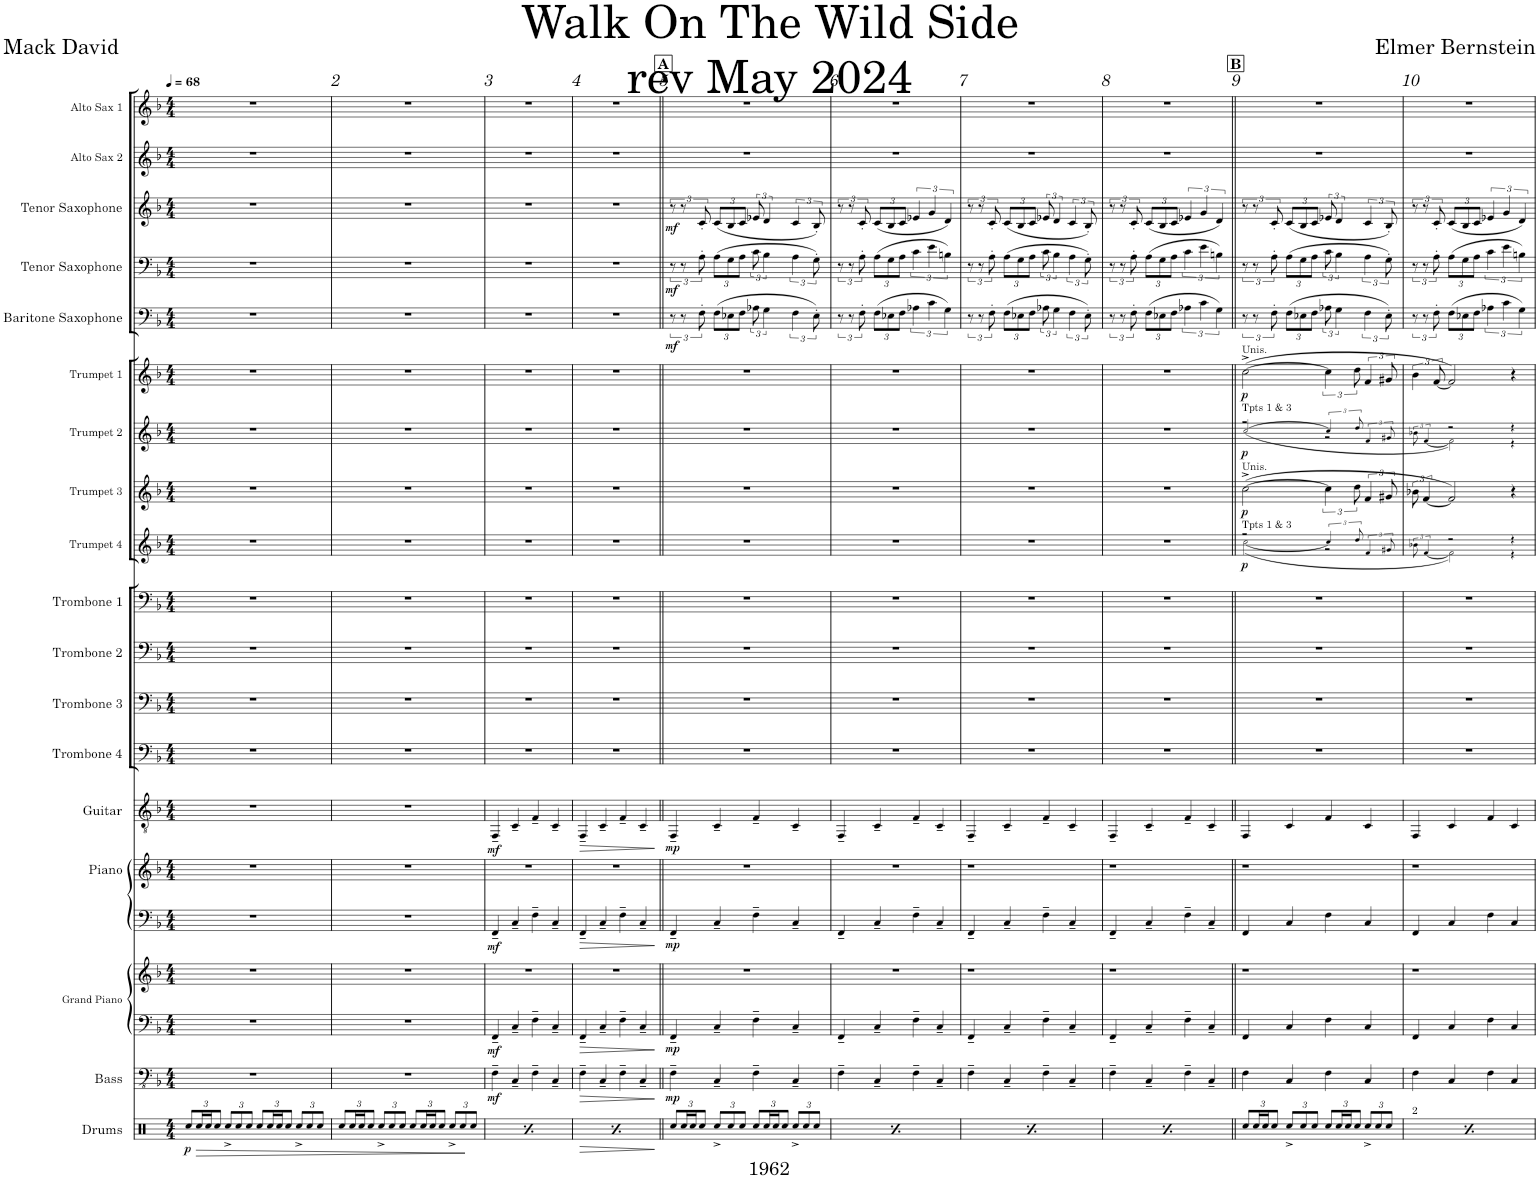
**kern	**dynam	**kern	**dynam	**kern	**kern	**dynam	**kern	**dynam	**kern	**kern	**dynam	**kern	**kern	**kern	**kern	**kern	**dynam	**kern	**dynam	**kern	**dynam	**kern	**dynam	**kern	**dynam	**kern	**dynam	**kern	**dynam	**kern	**kern
*part19	*part19	*part18	*part18	*part17	*part17	*part17	*part16	*part16	*part15	*part14	*part14	*part13	*part12	*part11	*part10	*part9	*part9	*part8	*part8	*part7	*part7	*part6	*part6	*part5	*part5	*part4	*part4	*part3	*part3	*part2	*part1
*staff20	*staff20	*staff19	*staff19	*staff18	*staff17	*staff17/18	*staff16	*staff16	*staff15	*staff14	*staff14	*staff13	*staff12	*staff11	*staff10	*staff9	*staff9	*staff8	*staff8	*staff7	*staff7	*staff6	*staff6	*staff5	*staff5	*staff4	*staff4	*staff3	*staff3	*staff2	*staff1
*I"Drums	*	*I"Bass	*	*I"Grand Piano	*	*	*I"Piano	*	*I"Piano	*I"Guitar	*	*I"Trombone 4	*I"Trombone 3	*I"Trombone 2	*I"Trombone 1	*I"Trumpet 4	*	*I"Trumpet 3	*	*I"Trumpet 2	*	*I"Trumpet 1	*	*I"Baritone Saxophone	*	*I"Tenor Saxophone	*	*I"Tenor Saxophone	*	*I"Alto Sax 2	*I"Alto Sax 1
*I'Dr.	*	*I'Bass	*	*I'Pno.	*	*	*I'Pno	*	*I'Pno.	*I'Gtr.	*	*I'Tbn. 4	*I'Tbn. 3	*I'Tbn. 2	*I'Tbn. 1	*I'Tpt. 4	*	*I'Tpt. 3	*	*I'Tpt. 2	*	*I'Tpt. 1	*	*I'Bar. Sax.	*	*I'T. Sax.	*	*I'T. Sax.	*	*I'Alto 2	*I'Alto 1
*clefX	*	*clefFv4	*	*clefF4	*clefG2	*	*clefF4	*	*clefG2	*clefGv2	*	*clefF4	*clefF4	*clefF4	*clefF4	*clefG2	*	*clefG2	*	*clefG2	*	*clefG2	*	*clefF4	*	*clefF4	*	*clefG2	*	*clefG2	*clefG2
*	*	*	*	*	*	*	*	*	*	*	*	*	*	*	*	*Trd1c2	*	*Trd1c2	*	*Trd1c2	*	*Trd1c2	*	*Trd12c21	*	*Trd8c14	*	*Trd8c14	*	*Trd5c9	*Trd5c9
*k[]	*	*k[b-]	*	*k[b-]	*k[b-]	*	*k[b-]	*	*k[b-]	*k[b-]	*	*k[b-]	*k[b-]	*k[b-]	*k[b-]	*k[b-]	*	*k[b-]	*	*k[b-]	*	*k[b-]	*	*k[b-]	*	*k[b-]	*	*k[b-]	*	*k[b-]	*k[b-]
*M4/4	*	*M4/4	*	*M4/4	*M4/4	*	*M4/4	*	*M4/4	*M4/4	*	*M4/4	*M4/4	*M4/4	*M4/4	*M4/4	*	*M4/4	*	*M4/4	*	*M4/4	*	*M4/4	*	*M4/4	*	*M4/4	*	*M4/4	*M4/4
*MM68	*	*MM68	*	*MM68	*MM68	*	*MM68	*	*MM68	*MM68	*	*MM68	*MM68	*MM68	*MM68	*MM68	*	*MM68	*	*MM68	*	*MM68	*	*MM68	*	*MM68	*	*MM68	*	*MM68	*MM68
*Xbrackettup	*	*	*	*	*	*	*	*	*	*	*	*	*	*	*	*	*	*	*	*	*	*	*	*	*	*	*	*	*	*	*
=1	=1	=1	=1	=1	=1	=1	=1	=1	=1	=1	=1	=1	=1	=1	=1	=1	=1	=1	=1	=1	=1	=1	=1	=1	=1	=1	=1	=1	=1	=1	=1
!	!LO:DY:b	!	!	!	!	!	!	!	!	!	!	!	!	!	!	!	!	!	!	!	!	!	!	!	!	!	!	!	!	!	!
12Rcc/L	p	1r	.	1r	1r	.	1r	.	1r	1r	.	1r	1r	1r	1r	1r	.	1r	.	1r	.	1r	.	1r	.	1r	.	1r	.	1r	1r
!	!LO:HP:b	!	!	!	!	!	!	!	!	!	!	!	!	!	!	!	!	!	!	!	!	!	!	!	!	!	!	!	!	!	!
24Rcc/L	>	.	.	.	.	.	.	.	.	.	.	.	.	.	.	.	.	.	.	.	.	.	.	.	.	.	.	.	.	.	.
24Rcc/J	.	.	.	.	.	.	.	.	.	.	.	.	.	.	.	.	.	.	.	.	.	.	.	.	.	.	.	.	.	.	.
12Rcc/J	.	.	.	.	.	.	.	.	.	.	.	.	.	.	.	.	.	.	.	.	.	.	.	.	.	.	.	.	.	.	.
12Rcc^/L	.	.	.	.	.	.	.	.	.	.	.	.	.	.	.	.	.	.	.	.	.	.	.	.	.	.	.	.	.	.	.
12Rcc/	.	.	.	.	.	.	.	.	.	.	.	.	.	.	.	.	.	.	.	.	.	.	.	.	.	.	.	.	.	.	.
12Rcc/J	.	.	.	.	.	.	.	.	.	.	.	.	.	.	.	.	.	.	.	.	.	.	.	.	.	.	.	.	.	.	.
12Rcc/L	.	.	.	.	.	.	.	.	.	.	.	.	.	.	.	.	.	.	.	.	.	.	.	.	.	.	.	.	.	.	.
24Rcc/L	.	.	.	.	.	.	.	.	.	.	.	.	.	.	.	.	.	.	.	.	.	.	.	.	.	.	.	.	.	.	.
24Rcc/J	.	.	.	.	.	.	.	.	.	.	.	.	.	.	.	.	.	.	.	.	.	.	.	.	.	.	.	.	.	.	.
12Rcc/J	.	.	.	.	.	.	.	.	.	.	.	.	.	.	.	.	.	.	.	.	.	.	.	.	.	.	.	.	.	.	.
12Rcc^/L	.	.	.	.	.	.	.	.	.	.	.	.	.	.	.	.	.	.	.	.	.	.	.	.	.	.	.	.	.	.	.
12Rcc/	.	.	.	.	.	.	.	.	.	.	.	.	.	.	.	.	.	.	.	.	.	.	.	.	.	.	.	.	.	.	.
12Rcc/J	.	.	.	.	.	.	.	.	.	.	.	.	.	.	.	.	.	.	.	.	.	.	.	.	.	.	.	.	.	.	.
=2	=2	=2	=2	=2	=2	=2	=2	=2	=2	=2	=2	=2	=2	=2	=2	=2	=2	=2	=2	=2	=2	=2	=2	=2	=2	=2	=2	=2	=2	=2	=2
12Rcc/L	.	1r	.	1r	1r	.	1r	.	1r	1r	.	1r	1r	1r	1r	1r	.	1r	.	1r	.	1r	.	1r	.	1r	.	1r	.	1r	1r
24Rcc/L	.	.	.	.	.	.	.	.	.	.	.	.	.	.	.	.	.	.	.	.	.	.	.	.	.	.	.	.	.	.	.
24Rcc/J	.	.	.	.	.	.	.	.	.	.	.	.	.	.	.	.	.	.	.	.	.	.	.	.	.	.	.	.	.	.	.
12Rcc/J	.	.	.	.	.	.	.	.	.	.	.	.	.	.	.	.	.	.	.	.	.	.	.	.	.	.	.	.	.	.	.
12Rcc^/L	.	.	.	.	.	.	.	.	.	.	.	.	.	.	.	.	.	.	.	.	.	.	.	.	.	.	.	.	.	.	.
12Rcc/	.	.	.	.	.	.	.	.	.	.	.	.	.	.	.	.	.	.	.	.	.	.	.	.	.	.	.	.	.	.	.
12Rcc/J	.	.	.	.	.	.	.	.	.	.	.	.	.	.	.	.	.	.	.	.	.	.	.	.	.	.	.	.	.	.	.
12Rcc/L	.	.	.	.	.	.	.	.	.	.	.	.	.	.	.	.	.	.	.	.	.	.	.	.	.	.	.	.	.	.	.
24Rcc/L	.	.	.	.	.	.	.	.	.	.	.	.	.	.	.	.	.	.	.	.	.	.	.	.	.	.	.	.	.	.	.
24Rcc/J	.	.	.	.	.	.	.	.	.	.	.	.	.	.	.	.	.	.	.	.	.	.	.	.	.	.	.	.	.	.	.
12Rcc/J	.	.	.	.	.	.	.	.	.	.	.	.	.	.	.	.	.	.	.	.	.	.	.	.	.	.	.	.	.	.	.
12Rcc^/L	.	.	.	.	.	.	.	.	.	.	.	.	.	.	.	.	.	.	.	.	.	.	.	.	.	.	.	.	.	.	.
12Rcc/	.	.	.	.	.	.	.	.	.	.	.	.	.	.	.	.	.	.	.	.	.	.	.	.	.	.	.	.	.	.	.
12Rcc/J	]	.	.	.	.	.	.	.	.	.	.	.	.	.	.	.	.	.	.	.	.	.	.	.	.	.	.	.	.	.	.
=3	=3	=3	=3	=3	=3	=3	=3	=3	=3	=3	=3	=3	=3	=3	=3	=3	=3	=3	=3	=3	=3	=3	=3	=3	=3	=3	=3	=3	=3	=3	=3
!	!	!	!LO:DY:b	!	!	!LO:DY:b=2	!	!LO:DY:b	!	!	!LO:DY:b	!	!	!	!	!	!	!	!	!	!	!	!	!	!	!	!	!	!	!	!
12Rcc/L	.	4FF~\	mf	4FF~/	1r	mf	4FF~/	mf	1r	4FF~/	mf	1r	1r	1r	1r	1r	.	1r	.	1r	.	1r	.	1r	.	1r	.	1r	.	1r	1r
24Rcc/L	.	.	.	.	.	.	.	.	.	.	.	.	.	.	.	.	.	.	.	.	.	.	.	.	.	.	.	.	.	.	.
24Rcc/J	.	.	.	.	.	.	.	.	.	.	.	.	.	.	.	.	.	.	.	.	.	.	.	.	.	.	.	.	.	.	.
12Rcc/J	.	.	.	.	.	.	.	.	.	.	.	.	.	.	.	.	.	.	.	.	.	.	.	.	.	.	.	.	.	.	.
12Rcc^/L	.	4CC~/	.	4C~/	.	.	4C~/	.	.	4C~/	.	.	.	.	.	.	.	.	.	.	.	.	.	.	.	.	.	.	.	.	.
12Rcc/	.	.	.	.	.	.	.	.	.	.	.	.	.	.	.	.	.	.	.	.	.	.	.	.	.	.	.	.	.	.	.
12Rcc/J	.	.	.	.	.	.	.	.	.	.	.	.	.	.	.	.	.	.	.	.	.	.	.	.	.	.	.	.	.	.	.
12Rcc/L	.	4FF~\	.	4F~\	.	.	4F~\	.	.	4F~/	.	.	.	.	.	.	.	.	.	.	.	.	.	.	.	.	.	.	.	.	.
24Rcc/L	.	.	.	.	.	.	.	.	.	.	.	.	.	.	.	.	.	.	.	.	.	.	.	.	.	.	.	.	.	.	.
24Rcc/J	.	.	.	.	.	.	.	.	.	.	.	.	.	.	.	.	.	.	.	.	.	.	.	.	.	.	.	.	.	.	.
12Rcc/J	.	.	.	.	.	.	.	.	.	.	.	.	.	.	.	.	.	.	.	.	.	.	.	.	.	.	.	.	.	.	.
12Rcc^/L	.	4CC~/	.	4C~/	.	.	4C~/	.	.	4C~/	.	.	.	.	.	.	.	.	.	.	.	.	.	.	.	.	.	.	.	.	.
12Rcc/	.	.	.	.	.	.	.	.	.	.	.	.	.	.	.	.	.	.	.	.	.	.	.	.	.	.	.	.	.	.	.
12Rcc/J	.	.	.	.	.	.	.	.	.	.	.	.	.	.	.	.	.	.	.	.	.	.	.	.	.	.	.	.	.	.	.
=4	=4	=4	=4	=4	=4	=4	=4	=4	=4	=4	=4	=4	=4	=4	=4	=4	=4	=4	=4	=4	=4	=4	=4	=4	=4	=4	=4	=4	=4	=4	=4
!	!	!	!LO:HP:b	!	!	!	!	!LO:HP:b	!	!	!LO:HP:b	!	!	!	!	!	!	!	!	!	!	!	!	!	!	!	!	!	!	!	!
12Rcc/L	.	4FF~\	>	4FF~/	1r	.	4FF~/	>	1r	4FF~/	>	1r	1r	1r	1r	1r	.	1r	.	1r	.	1r	.	1r	.	1r	.	1r	.	1r	1r
24Rcc/L	.	.	.	.	.	.	.	.	.	.	.	.	.	.	.	.	.	.	.	.	.	.	.	.	.	.	.	.	.	.	.
24Rcc/J	.	.	.	.	.	.	.	.	.	.	.	.	.	.	.	.	.	.	.	.	.	.	.	.	.	.	.	.	.	.	.
12Rcc/J	.	.	.	.	.	.	.	.	.	.	.	.	.	.	.	.	.	.	.	.	.	.	.	.	.	.	.	.	.	.	.
12Rcc^/L	.	4CC~/	.	4C~/	.	.	4C~/	.	.	4C~/	.	.	.	.	.	.	.	.	.	.	.	.	.	.	.	.	.	.	.	.	.
12Rcc/	.	.	.	.	.	.	.	.	.	.	.	.	.	.	.	.	.	.	.	.	.	.	.	.	.	.	.	.	.	.	.
12Rcc/J	.	.	.	.	.	.	.	.	.	.	.	.	.	.	.	.	.	.	.	.	.	.	.	.	.	.	.	.	.	.	.
12Rcc/L	.	4FF~\	.	4F~\	.	.	4F~\	.	.	4F~/	.	.	.	.	.	.	.	.	.	.	.	.	.	.	.	.	.	.	.	.	.
24Rcc/L	.	.	.	.	.	.	.	.	.	.	.	.	.	.	.	.	.	.	.	.	.	.	.	.	.	.	.	.	.	.	.
24Rcc/J	.	.	.	.	.	.	.	.	.	.	.	.	.	.	.	.	.	.	.	.	.	.	.	.	.	.	.	.	.	.	.
12Rcc/J	.	.	.	.	.	.	.	.	.	.	.	.	.	.	.	.	.	.	.	.	.	.	.	.	.	.	.	.	.	.	.
12Rcc^/L	.	4CC~/	.	4C~/	.	.	4C~/	.	.	4C~/	.	.	.	.	.	.	.	.	.	.	.	.	.	.	.	.	.	.	.	.	.
12Rcc/	.	.	.	.	.	.	.	.	.	.	.	.	.	.	.	.	.	.	.	.	.	.	.	.	.	.	.	.	.	.	.
12Rcc/J	.	.	.	.	.	.	.	.	.	.	.	.	.	.	.	.	.	.	.	.	.	.	.	.	.	.	.	.	.	.	.
.	.	.	]	.	.	.	.	]	.	.	]	.	.	.	.	.	.	.	.	.	.	.	.	.	.	.	.	.	.	.	.
!!LO:REH:place=s1:a:B:cj:fs=14:t=A
=5||	=5||	=5||	=5||	=5||	=5||	=5||	=5||	=5||	=5||	=5||	=5||	=5||	=5||	=5||	=5||	=5||	=5||	=5||	=5||	=5||	=5||	=5||	=5||	=5||	=5||	=5||	=5||	=5||	=5||	=5||	=5||
!	!	!	!LO:DY:b	!	!	!LO:DY:b=2	!	!LO:DY:b	!	!	!LO:DY:b	!	!	!	!	!	!	!	!	!	!	!	!	!	!LO:DY:b	!	!LO:DY:b	!	!LO:DY:b	!	!
12Rcc/L	.	4FF~\	mp	4FF~/	1r	mp	4FF~/	mp	1r	4FF~/	mp	1r	1r	1r	1r	1r	.	1r	.	1r	.	1r	.	12r	mf	12r	mf	12r	mf	1r	1r
24Rcc/L	.	.	.	.	.	.	.	.	.	.	.	.	.	.	.	.	.	.	.	.	.	.	.	12r	.	12r	.	12r	.	.	.
24Rcc/J	.	.	.	.	.	.	.	.	.	.	.	.	.	.	.	.	.	.	.	.	.	.	.	.	.	.	.	.	.	.	.
12Rcc/J	.	.	.	.	.	.	.	.	.	.	.	.	.	.	.	.	.	.	.	.	.	.	.	12F'\	.	12A'\	.	12c'/	.	.	.
*	*	*	*	*	*	*	*	*	*	*	*	*	*	*	*	*	*	*	*	*	*	*	*	*Xbrackettup	*	*Xbrackettup	*	*Xbrackettup	*	*	*
12Rcc^/L	.	4CC~/	.	4C~/	.	.	4C~/	.	.	4C~/	.	.	.	.	.	.	.	.	.	.	.	.	.	(12F\L	.	(12A\L	.	(12c/L	.	.	.
12Rcc/	.	.	.	.	.	.	.	.	.	.	.	.	.	.	.	.	.	.	.	.	.	.	.	12E-X\	.	12G\	.	12B-/	.	.	.
12Rcc/J	.	.	.	.	.	.	.	.	.	.	.	.	.	.	.	.	.	.	.	.	.	.	.	12F\J	.	12A\J	.	12c/J	.	.	.
*	*	*	*	*	*	*	*	*	*	*	*	*	*	*	*	*	*	*	*	*	*	*	*	*brackettup	*	*brackettup	*	*brackettup	*	*	*
12Rcc/L	.	4FF~\	.	4F~\	.	.	4F~\	.	.	4F~/	.	.	.	.	.	.	.	.	.	.	.	.	.	12A-X\	.	12c\	.	12e-X/	.	.	.
24Rcc/L	.	.	.	.	.	.	.	.	.	.	.	.	.	.	.	.	.	.	.	.	.	.	.	6G\	.	6B-\	.	6d/	.	.	.
24Rcc/J	.	.	.	.	.	.	.	.	.	.	.	.	.	.	.	.	.	.	.	.	.	.	.	.	.	.	.	.	.	.	.
12Rcc/J	.	.	.	.	.	.	.	.	.	.	.	.	.	.	.	.	.	.	.	.	.	.	.	.	.	.	.	.	.	.	.
12Rcc^/L	.	4CC~/	.	4C~/	.	.	4C~/	.	.	4C~/	.	.	.	.	.	.	.	.	.	.	.	.	.	6F\	.	6A\	.	6c/	.	.	.
12Rcc/	.	.	.	.	.	.	.	.	.	.	.	.	.	.	.	.	.	.	.	.	.	.	.	.	.	.	.	.	.	.	.
12Rcc/J	.	.	.	.	.	.	.	.	.	.	.	.	.	.	.	.	.	.	.	.	.	.	.	12E-'\)	.	12G'\)	.	12B-'/)	.	.	.
=6	=6	=6	=6	=6	=6	=6	=6	=6	=6	=6	=6	=6	=6	=6	=6	=6	=6	=6	=6	=6	=6	=6	=6	=6	=6	=6	=6	=6	=6	=6	=6
12Rcc/L	.	4FF~\	.	4FF~/	1r	.	4FF~/	.	1r	4FF~/	.	1r	1r	1r	1r	1r	.	1r	.	1r	.	1r	.	12r	.	12r	.	12r	.	1r	1r
24Rcc/L	.	.	.	.	.	.	.	.	.	.	.	.	.	.	.	.	.	.	.	.	.	.	.	12r	.	12r	.	12r	.	.	.
24Rcc/J	.	.	.	.	.	.	.	.	.	.	.	.	.	.	.	.	.	.	.	.	.	.	.	.	.	.	.	.	.	.	.
12Rcc/J	.	.	.	.	.	.	.	.	.	.	.	.	.	.	.	.	.	.	.	.	.	.	.	12F'\	.	12A'\	.	12c'/	.	.	.
*	*	*	*	*	*	*	*	*	*	*	*	*	*	*	*	*	*	*	*	*	*	*	*	*Xbrackettup	*	*Xbrackettup	*	*Xbrackettup	*	*	*
12Rcc^/L	.	4CC~/	.	4C~/	.	.	4C~/	.	.	4C~/	.	.	.	.	.	.	.	.	.	.	.	.	.	(12F\L	.	(12A\L	.	(12c/L	.	.	.
12Rcc/	.	.	.	.	.	.	.	.	.	.	.	.	.	.	.	.	.	.	.	.	.	.	.	12E-X\	.	12G\	.	12B-/	.	.	.
12Rcc/J	.	.	.	.	.	.	.	.	.	.	.	.	.	.	.	.	.	.	.	.	.	.	.	12F\J	.	12A\J	.	12c/J	.	.	.
*	*	*	*	*	*	*	*	*	*	*	*	*	*	*	*	*	*	*	*	*	*	*	*	*brackettup	*	*brackettup	*	*brackettup	*	*	*
12Rcc/L	.	4FF~\	.	4F~\	.	.	4F~\	.	.	4F~/	.	.	.	.	.	.	.	.	.	.	.	.	.	6A-X\	.	6c\	.	6e-X/	.	.	.
24Rcc/L	.	.	.	.	.	.	.	.	.	.	.	.	.	.	.	.	.	.	.	.	.	.	.	.	.	.	.	.	.	.	.
24Rcc/J	.	.	.	.	.	.	.	.	.	.	.	.	.	.	.	.	.	.	.	.	.	.	.	.	.	.	.	.	.	.	.
12Rcc/J	.	.	.	.	.	.	.	.	.	.	.	.	.	.	.	.	.	.	.	.	.	.	.	6c\	.	6e\	.	6g/	.	.	.
12Rcc^/L	.	4CC~/	.	4C~/	.	.	4C~/	.	.	4C~/	.	.	.	.	.	.	.	.	.	.	.	.	.	.	.	.	.	.	.	.	.
12Rcc/	.	.	.	.	.	.	.	.	.	.	.	.	.	.	.	.	.	.	.	.	.	.	.	6G\)	.	6Bn\)	.	6d/)	.	.	.
12Rcc/J	.	.	.	.	.	.	.	.	.	.	.	.	.	.	.	.	.	.	.	.	.	.	.	.	.	.	.	.	.	.	.
=7	=7	=7	=7	=7	=7	=7	=7	=7	=7	=7	=7	=7	=7	=7	=7	=7	=7	=7	=7	=7	=7	=7	=7	=7	=7	=7	=7	=7	=7	=7	=7
12Rcc/L	.	4FF~\	.	4FF~/	1r	.	4FF~/	.	1r	4FF~/	.	1r	1r	1r	1r	1r	.	1r	.	1r	.	1r	.	12r	.	12r	.	12r	.	1r	1r
24Rcc/L	.	.	.	.	.	.	.	.	.	.	.	.	.	.	.	.	.	.	.	.	.	.	.	12r	.	12r	.	12r	.	.	.
24Rcc/J	.	.	.	.	.	.	.	.	.	.	.	.	.	.	.	.	.	.	.	.	.	.	.	.	.	.	.	.	.	.	.
12Rcc/J	.	.	.	.	.	.	.	.	.	.	.	.	.	.	.	.	.	.	.	.	.	.	.	12F'\	.	12A'\	.	12c'/	.	.	.
*	*	*	*	*	*	*	*	*	*	*	*	*	*	*	*	*	*	*	*	*	*	*	*	*Xbrackettup	*	*Xbrackettup	*	*Xbrackettup	*	*	*
12Rcc^/L	.	4CC~/	.	4C~/	.	.	4C~/	.	.	4C~/	.	.	.	.	.	.	.	.	.	.	.	.	.	(12F\L	.	(12A\L	.	(12c/L	.	.	.
12Rcc/	.	.	.	.	.	.	.	.	.	.	.	.	.	.	.	.	.	.	.	.	.	.	.	12E-X\	.	12G\	.	12B-/	.	.	.
12Rcc/J	.	.	.	.	.	.	.	.	.	.	.	.	.	.	.	.	.	.	.	.	.	.	.	12F\J	.	12A\J	.	12c/J	.	.	.
*	*	*	*	*	*	*	*	*	*	*	*	*	*	*	*	*	*	*	*	*	*	*	*	*brackettup	*	*brackettup	*	*brackettup	*	*	*
12Rcc/L	.	4FF~\	.	4F~\	.	.	4F~\	.	.	4F~/	.	.	.	.	.	.	.	.	.	.	.	.	.	12A-X\	.	12c\	.	12e-X/	.	.	.
24Rcc/L	.	.	.	.	.	.	.	.	.	.	.	.	.	.	.	.	.	.	.	.	.	.	.	6G\	.	6B-\	.	6d/	.	.	.
24Rcc/J	.	.	.	.	.	.	.	.	.	.	.	.	.	.	.	.	.	.	.	.	.	.	.	.	.	.	.	.	.	.	.
12Rcc/J	.	.	.	.	.	.	.	.	.	.	.	.	.	.	.	.	.	.	.	.	.	.	.	.	.	.	.	.	.	.	.
12Rcc^/L	.	4CC~/	.	4C~/	.	.	4C~/	.	.	4C~/	.	.	.	.	.	.	.	.	.	.	.	.	.	6F\	.	6A\	.	6c/	.	.	.
12Rcc/	.	.	.	.	.	.	.	.	.	.	.	.	.	.	.	.	.	.	.	.	.	.	.	.	.	.	.	.	.	.	.
12Rcc/J	.	.	.	.	.	.	.	.	.	.	.	.	.	.	.	.	.	.	.	.	.	.	.	12E-'\)	.	12G'\)	.	12B-'/)	.	.	.
=8	=8	=8	=8	=8	=8	=8	=8	=8	=8	=8	=8	=8	=8	=8	=8	=8	=8	=8	=8	=8	=8	=8	=8	=8	=8	=8	=8	=8	=8	=8	=8
12Rcc/L	.	4FF~\	.	4FF~/	1r	.	4FF~/	.	1r	4FF~/	.	1r	1r	1r	1r	1r	.	1r	.	1r	.	1r	.	12r	.	12r	.	12r	.	1r	1r
24Rcc/L	.	.	.	.	.	.	.	.	.	.	.	.	.	.	.	.	.	.	.	.	.	.	.	12r	.	12r	.	12r	.	.	.
24Rcc/J	.	.	.	.	.	.	.	.	.	.	.	.	.	.	.	.	.	.	.	.	.	.	.	.	.	.	.	.	.	.	.
12Rcc/J	.	.	.	.	.	.	.	.	.	.	.	.	.	.	.	.	.	.	.	.	.	.	.	12F'\	.	12A'\	.	12c'/	.	.	.
*	*	*	*	*	*	*	*	*	*	*	*	*	*	*	*	*	*	*	*	*	*	*	*	*Xbrackettup	*	*Xbrackettup	*	*Xbrackettup	*	*	*
12Rcc^/L	.	4CC~/	.	4C~/	.	.	4C~/	.	.	4C~/	.	.	.	.	.	.	.	.	.	.	.	.	.	(12F\L	.	(12A\L	.	(12c/L	.	.	.
12Rcc/	.	.	.	.	.	.	.	.	.	.	.	.	.	.	.	.	.	.	.	.	.	.	.	12E-X\	.	12G\	.	12B-/	.	.	.
12Rcc/J	.	.	.	.	.	.	.	.	.	.	.	.	.	.	.	.	.	.	.	.	.	.	.	12F\J	.	12A\J	.	12c/J	.	.	.
*	*	*	*	*	*	*	*	*	*	*	*	*	*	*	*	*	*	*	*	*	*	*	*	*brackettup	*	*brackettup	*	*brackettup	*	*	*
12Rcc/L	.	4FF~\	.	4F~\	.	.	4F~\	.	.	4F~/	.	.	.	.	.	.	.	.	.	.	.	.	.	6A-X\	.	6c\	.	6e-X/	.	.	.
24Rcc/L	.	.	.	.	.	.	.	.	.	.	.	.	.	.	.	.	.	.	.	.	.	.	.	.	.	.	.	.	.	.	.
24Rcc/J	.	.	.	.	.	.	.	.	.	.	.	.	.	.	.	.	.	.	.	.	.	.	.	.	.	.	.	.	.	.	.
12Rcc/J	.	.	.	.	.	.	.	.	.	.	.	.	.	.	.	.	.	.	.	.	.	.	.	6c\	.	6e\	.	6g/	.	.	.
12Rcc^/L	.	4CC~/	.	4C~/	.	.	4C~/	.	.	4C~/	.	.	.	.	.	.	.	.	.	.	.	.	.	.	.	.	.	.	.	.	.
12Rcc/	.	.	.	.	.	.	.	.	.	.	.	.	.	.	.	.	.	.	.	.	.	.	.	6G\)	.	6Bn\)	.	6d/)	.	.	.
12Rcc/J	.	.	.	.	.	.	.	.	.	.	.	.	.	.	.	.	.	.	.	.	.	.	.	.	.	.	.	.	.	.	.
!!LO:REH:place=s1:a:B:cj:fs=14:t=B
=9||	=9||	=9||	=9||	=9||	=9||	=9||	=9||	=9||	=9||	=9||	=9||	=9||	=9||	=9||	=9||	=9||	=9||	=9||	=9||	=9||	=9||	=9||	=9||	=9||	=9||	=9||	=9||	=9||	=9||	=9||	=9||
*	*	*	*	*	*	*	*	*	*	*	*	*	*	*	*	*^	*	*	*	*^	*	*	*	*	*	*	*	*	*	*	*
!	!	!	!	!	!	!	!	!	!	!	!	!	!	!	!	!	!	!	!	!	!	!	!	!LO:TX:a:t=Unis.	!	!	!	!	!	!	!	!	!
!	!	!	!	!	!	!	!	!	!	!	!	!	!	!	!	!	!	!	!	!	!LO:TX:a:t=Tpts 1 & 3	!	!	!	!	!	!	!	!	!	!	!	!
!	!	!	!	!	!	!	!	!	!	!	!	!	!	!	!	!	!	!	!LO:TX:a:t=Unis.	!	!	!	!	!	!	!	!	!	!	!	!	!	!
!	!	!	!	!	!	!	!	!	!	!	!	!	!	!	!	!LO:TX:a:t=Tpts 1 & 3	!	!	!	!	!	!	!	!	!	!	!	!	!	!	!	!	!
!	!	!	!	!	!	!	!	!	!	!	!	!	!	!	!	!	!	!LO:DY:b	!	!LO:DY:b	!	!	!LO:DY:b	!	!LO:DY:b	!	!	!	!	!	!	!	!
12Rcc/L	.	4FF\	.	4FF/	1r	.	4FF/	.	1r	4FF/	.	1r	1r	1r	1r	2r	(2cc\	p	([2cc^\	p	2r	(2cc/	p	([2cc^\	p	12r	.	12r	.	12r	.	1r	1r
24Rcc/L	.	.	.	.	.	.	.	.	.	.	.	.	.	.	.	.	.	.	.	.	.	.	.	.	.	12r	.	12r	.	12r	.	.	.
24Rcc/J	.	.	.	.	.	.	.	.	.	.	.	.	.	.	.	.	.	.	.	.	.	.	.	.	.	.	.	.	.	.	.	.	.
12Rcc/J	.	.	.	.	.	.	.	.	.	.	.	.	.	.	.	.	.	.	.	.	.	.	.	.	.	12F'\	.	12A'\	.	12c'/	.	.	.
*	*	*	*	*	*	*	*	*	*	*	*	*	*	*	*	*	*	*	*	*	*	*	*	*	*	*Xbrackettup	*	*Xbrackettup	*	*Xbrackettup	*	*	*
12Rcc^/L	.	4CC/	.	4C/	.	.	4C/	.	.	4C/	.	.	.	.	.	.	.	.	.	.	.	.	.	.	.	(12F\L	.	(12A\L	.	(12c/L	.	.	.
12Rcc/	.	.	.	.	.	.	.	.	.	.	.	.	.	.	.	.	.	.	.	.	.	.	.	.	.	12E-X\	.	12G\	.	12B-/	.	.	.
12Rcc/J	.	.	.	.	.	.	.	.	.	.	.	.	.	.	.	.	.	.	.	.	.	.	.	.	.	12F\J	.	12A\J	.	12c/J	.	.	.
*	*	*	*	*	*	*	*	*	*	*	*	*	*	*	*	*	*	*	*	*	*	*	*	*	*	*brackettup	*	*brackettup	*	*brackettup	*	*	*
12Rcc/L	.	4FF\	.	4F\	.	.	4F\	.	.	4F/	.	.	.	.	.	6cc/	2r	.	6cc\]	.	6cc/	2r	.	6cc\]	.	12A-X\	.	12c\	.	12e-X/	.	.	.
24Rcc/L	.	.	.	.	.	.	.	.	.	.	.	.	.	.	.	.	.	.	.	.	.	.	.	.	.	6G\	.	6B-\	.	6d/	.	.	.
24Rcc/J	.	.	.	.	.	.	.	.	.	.	.	.	.	.	.	.	.	.	.	.	.	.	.	.	.	.	.	.	.	.	.	.	.
12Rcc/J	.	.	.	.	.	.	.	.	.	.	.	.	.	.	.	12dd/	.	.	12dd\	.	12dd/	.	.	12dd\	.	.	.	.	.	.	.	.	.
12Rcc^/L	.	4CC/	.	4C/	.	.	4C/	.	.	4C/	.	.	.	.	.	6f/	.	.	6f/	.	6f/	.	.	6f/	.	6F\	.	6A\	.	6c/	.	.	.
12Rcc/	.	.	.	.	.	.	.	.	.	.	.	.	.	.	.	.	.	.	.	.	.	.	.	.	.	.	.	.	.	.	.	.	.
12Rcc/J	.	.	.	.	.	.	.	.	.	.	.	.	.	.	.	12g#X/	.	.	12g#X/	.	12g#X/	.	.	12g#X/	.	12E-'\)	.	12G'\)	.	12B-'/)	.	.	.
=10	=10	=10	=10	=10	=10	=10	=10	=10	=10	=10	=10	=10	=10	=10	=10	=10	=10	=10	=10	=10	=10	=10	=10	=10	=10	=10	=10	=10	=10	=10	=10	=10	=10
12Rcc/L	.	4FF\	.	4FF/	1r	.	4FF/	.	1r	4FF/	.	1r	1r	1r	1r	12b-X\	4ryy	.	12b-X\	.	12b-X\	4ryy	.	6b-\	.	12r	.	12r	.	12r	.	1r	1r
24Rcc/L	.	.	.	.	.	.	.	.	.	.	.	.	.	.	.	6f/	.	.	[6f/	.	6f/	.	.	.	.	12r	.	12r	.	12r	.	.	.
24Rcc/J	.	.	.	.	.	.	.	.	.	.	.	.	.	.	.	.	.	.	.	.	.	.	.	.	.	.	.	.	.	.	.	.	.
12Rcc/J	.	.	.	.	.	.	.	.	.	.	.	.	.	.	.	.	.	.	.	.	.	.	.	[12f/	.	12F'\	.	12A'\	.	12c'/	.	.	.
*	*	*	*	*	*	*	*	*	*	*	*	*	*	*	*	*	*	*	*	*	*	*	*	*	*	*Xbrackettup	*	*Xbrackettup	*	*Xbrackettup	*	*	*
12Rcc^/L	.	4CC/	.	4C/	.	.	4C/	.	.	4C/	.	.	.	.	.	2r	2f\)	.	2f/])	.	2r	2f\)	.	2f/])	.	(12F\L	.	(12A\L	.	(12c/L	.	.	.
12Rcc/	.	.	.	.	.	.	.	.	.	.	.	.	.	.	.	.	.	.	.	.	.	.	.	.	.	12E-X\	.	12G\	.	12B-/	.	.	.
12Rcc/J	.	.	.	.	.	.	.	.	.	.	.	.	.	.	.	.	.	.	.	.	.	.	.	.	.	12F\J	.	12A\J	.	12c/J	.	.	.
*	*	*	*	*	*	*	*	*	*	*	*	*	*	*	*	*	*	*	*	*	*	*	*	*	*	*brackettup	*	*brackettup	*	*brackettup	*	*	*
12Rcc/L	.	4FF\	.	4F\	.	.	4F\	.	.	4F/	.	.	.	.	.	.	.	.	.	.	.	.	.	.	.	6A-X\	.	6c\	.	6e-X/	.	.	.
24Rcc/L	.	.	.	.	.	.	.	.	.	.	.	.	.	.	.	.	.	.	.	.	.	.	.	.	.	.	.	.	.	.	.	.	.
24Rcc/J	.	.	.	.	.	.	.	.	.	.	.	.	.	.	.	.	.	.	.	.	.	.	.	.	.	.	.	.	.	.	.	.	.
12Rcc/J	.	.	.	.	.	.	.	.	.	.	.	.	.	.	.	.	.	.	.	.	.	.	.	.	.	6c\	.	6e\	.	6g/	.	.	.
12Rcc^/L	.	4CC/	.	4C/	.	.	4C/	.	.	4C/	.	.	.	.	.	4r	4r	.	4r	.	4r	4r	.	4r	.	.	.	.	.	.	.	.	.
12Rcc/	.	.	.	.	.	.	.	.	.	.	.	.	.	.	.	.	.	.	.	.	.	.	.	.	.	6G\)	.	6Bn\)	.	6d/)	.	.	.
12Rcc/J	.	.	.	.	.	.	.	.	.	.	.	.	.	.	.	.	.	.	.	.	.	.	.	.	.	.	.	.	.	.	.	.	.
*	*	*	*	*	*	*	*	*	*	*	*	*	*	*	*	*v	*v	*	*	*	*v	*v	*	*	*	*	*	*	*	*	*	*	*
=	=	=	=	=	=	=	=	=	=	=	=	=	=	=	=	=	=	=	=	=	=	=	=	=	=	=	=	=	=	=	=
*-	*-	*-	*-	*-	*-	*-	*-	*-	*-	*-	*-	*-	*-	*-	*-	*-	*-	*-	*-	*-	*-	*-	*-	*-	*-	*-	*-	*-	*-	*-	*-
